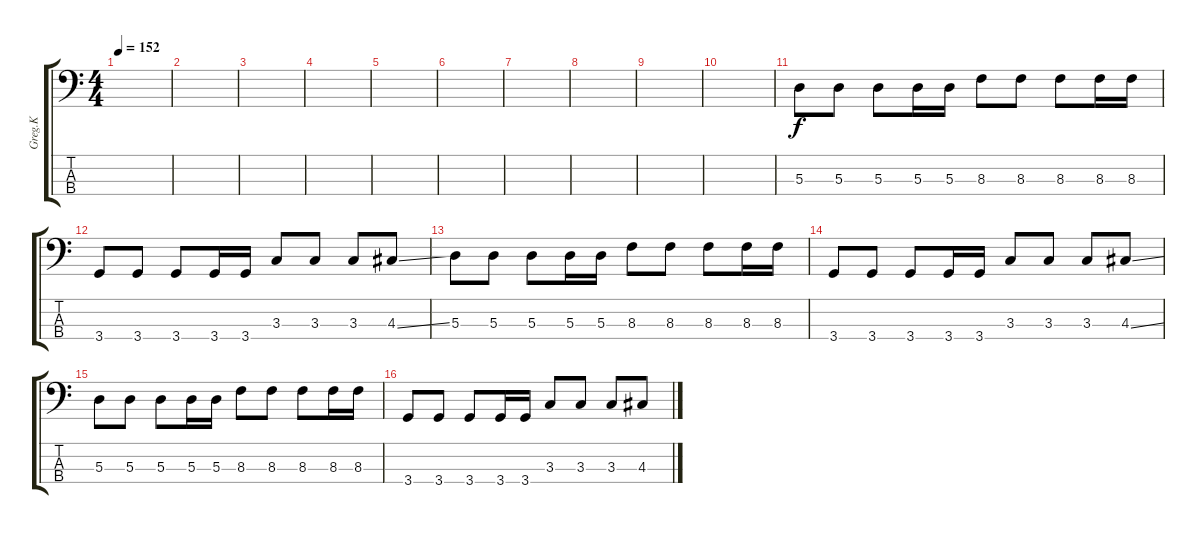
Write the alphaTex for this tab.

\track ("Greg.K" "Greg.K") {instrument electricbassfinger}
\staff {score tabs}
\tuning (G2 D2 A1 E1) {hide}
\ts (4 4)
\tempo 152
\clef f4
\ks c
|
|
|
|
|
|
|
|
|
|
5.3.8 5.3.8 5.3.8 5.3.16 5.3.16 8.3.8 8.3.8 8.3.8 8.3.16 8.3.16 |
3.4.8 3.4.8 3.4.8 3.4.16 3.4.16 3.3.8 3.3.8 3.3.8 4.3{ss}.8 |
5.3.8 5.3.8 5.3.8 5.3.16 5.3.16 8.3.8 8.3.8 8.3.8 8.3.16 8.3.16 |
3.4.8 3.4.8 3.4.8 3.4.16 3.4.16 3.3.8 3.3.8 3.3.8 4.3{ss}.8 |
5.3.8 5.3.8 5.3.8 5.3.16 5.3.16 8.3.8 8.3.8 8.3.8 8.3.16 8.3.16 |
3.4.8 3.4.8 3.4.8 3.4.16 3.4.16 3.3.8 3.3.8 3.3.8 4.3{ss}.8
